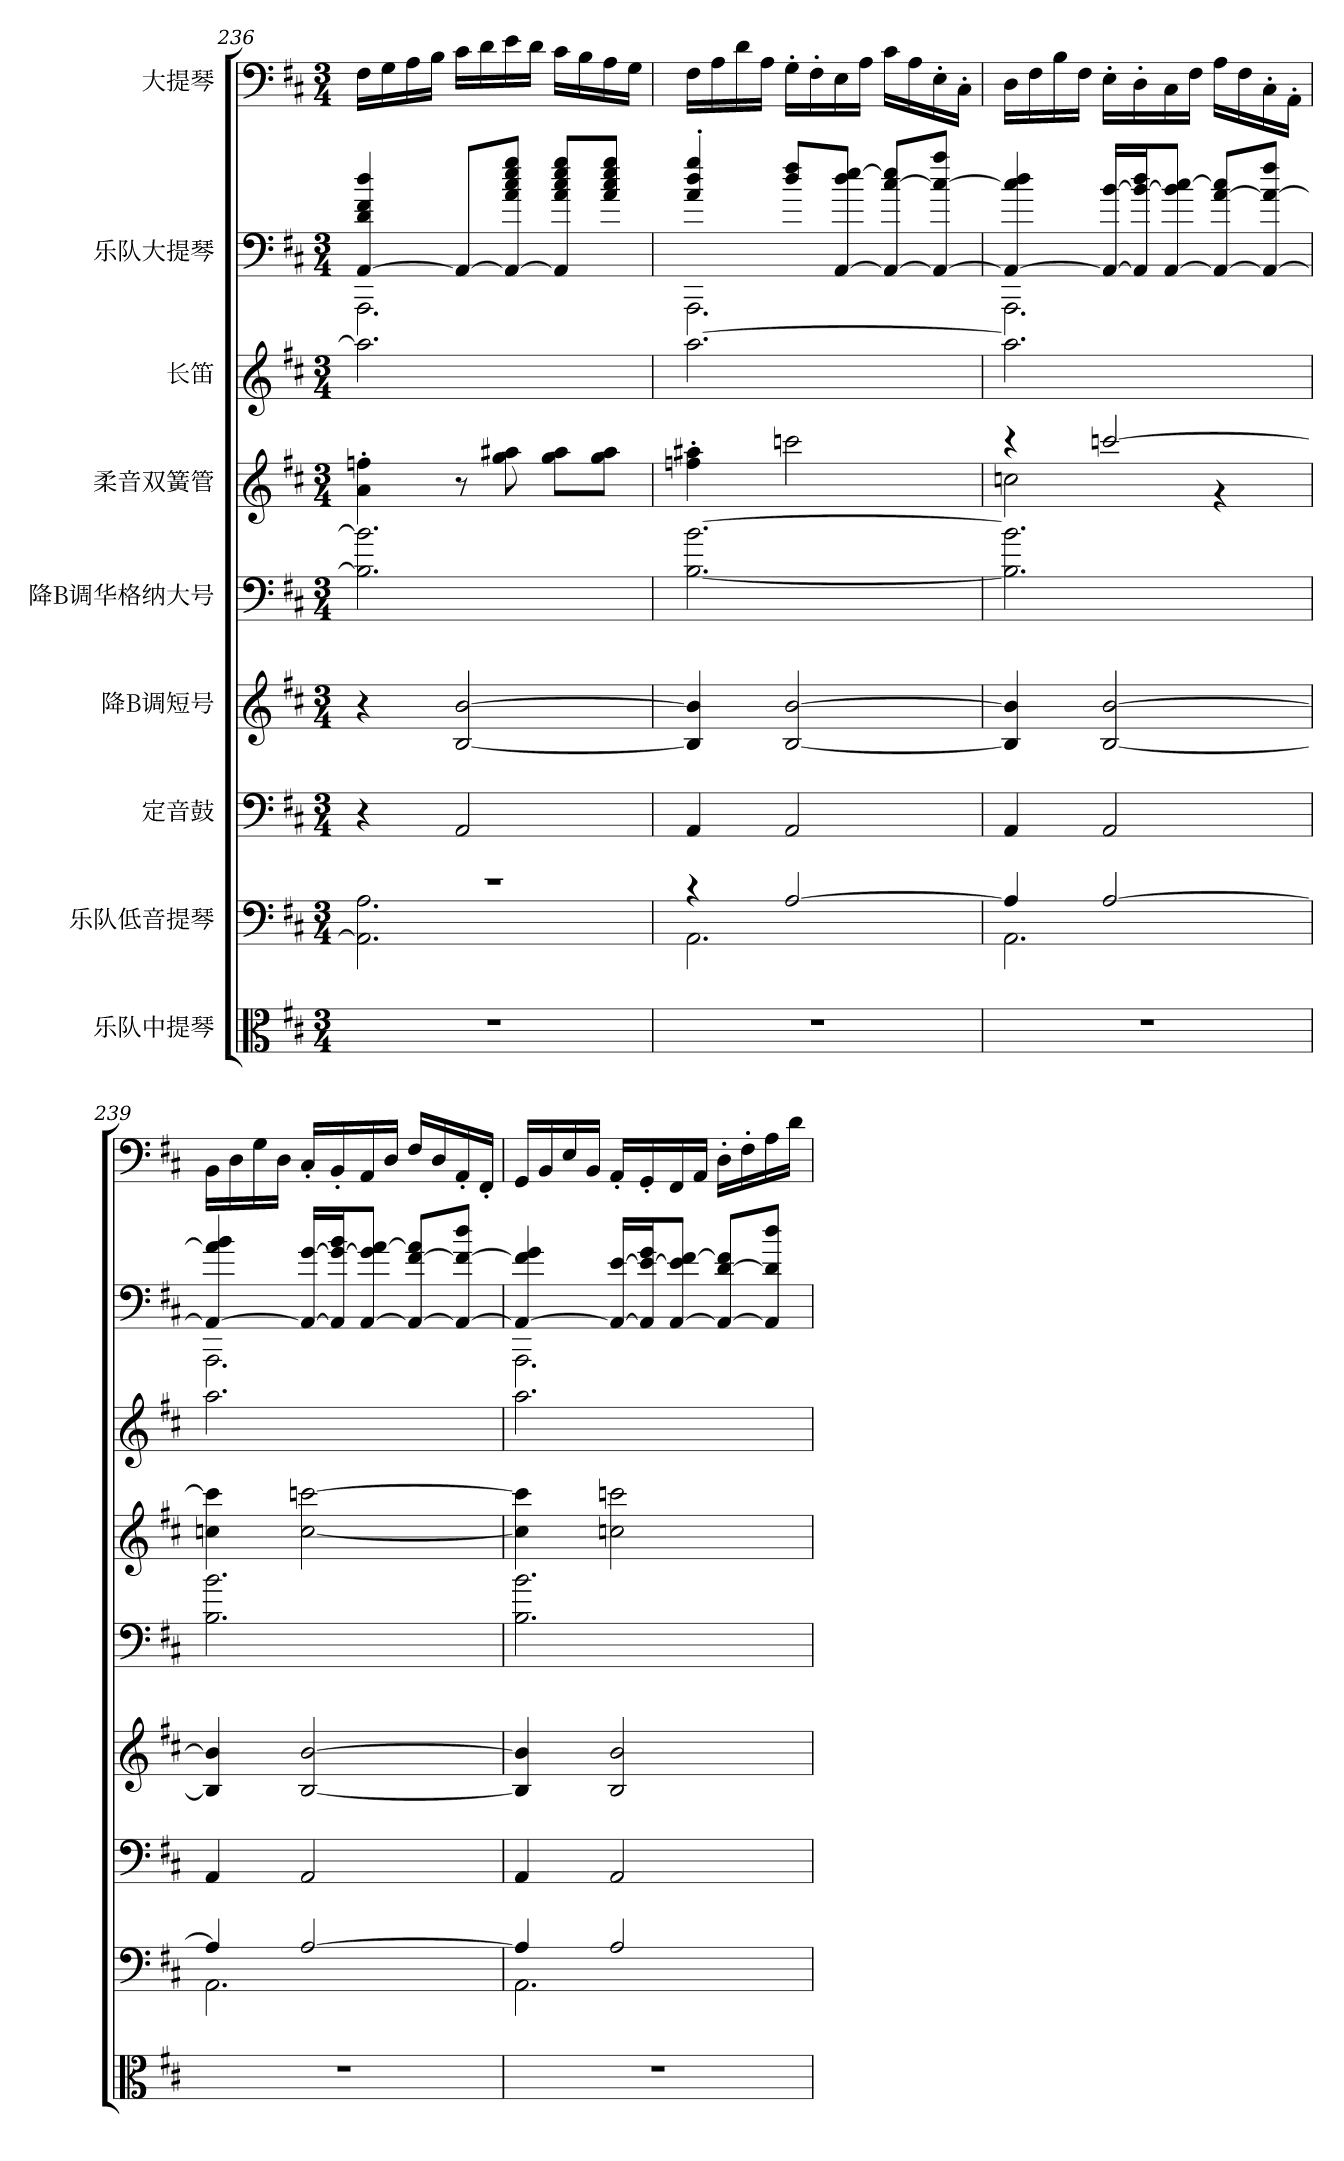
**kern	**kern	**kern	**kern	**kern	**kern	**kern	**kern	**kern
*part9	*part8	*part7	*part6	*part5	*part4	*part3	*part2	*part1
*staff9	*staff8	*staff7	*staff6	*staff5	*staff4	*staff3	*staff2	*staff1
*I"乐队中提琴	*I"乐队低音提琴	*I"定音鼓	*I"降B调短号	*I"降B调华格纳大号	*I"柔音双簧管	*I"长笛	*I"乐队大提琴	*I"大提琴
*clefC3	*clefF4	*clefF4	*clefG2	*clefF4	*clefG2	*clefG2	*clefF4	*clefF4
*	*ITrd7c12	*	*ITrd1c2	*ITrd1c2	*ITrd2c3	*	*	*
*k[f#c#]	*k[f#c#]	*k[f#c#]	*k[]	*k[]	*k[f#c#g#d#a#]	*k[f#c#]	*k[f#c#]	*k[f#c#]
*M3/4	*M3/4	*M3/4	*M3/4	*M3/4	*M3/4	*M3/4	*M3/4	*M3/4
=236	=236	=236	=236	=236	=236	=236	=236	=236
*	*^	*	*	*	*	*	*^	*
2.r	2.r	2.AAA\] 2.AA\	4r	4r	2.A\] 2.a\]	4f#\' 4ddn\'	2.aa\]	[4AA/ 4d/ 4f#/ 4dd/	2.AAA\	16F#\LL
.	.	.	.	.	.	.	.	.	.	16G\
.	.	.	.	.	.	.	.	.	.	16A\
.	.	.	.	.	.	.	.	.	.	16B\JJ
.	.	.	2AA/	[2A/ [2a/	.	8r	.	8AA/L_	.	16c#\LL
.	.	.	.	.	.	.	.	.	.	16d\
.	.	.	.	.	.	8ee\ 8ff##X\	.	8AA/_ 8a/ 8cc#/ 8ee/ 8gg/J	.	16e\
.	.	.	.	.	.	.	.	.	.	16d\JJ
.	.	.	.	.	.	8ee\ 8ff##\L	.	8AA/] 8a/ 8cc#/ 8ee/ 8gg/L	.	16c#\LL
.	.	.	.	.	.	.	.	.	.	16B\
.	.	.	.	.	.	8ee\ 8ff##\J	.	8a/ 8cc#/ 8ee/ 8gg/J	.	16A\
.	.	.	.	.	.	.	.	.	.	16G\JJ
=237	=237	=237	=237	=237	=237	=237	=237	=237	=237	=237
2.r	4r	2.AAA\	4AA/	4A/] 4a/]	[2.A\ [2.a\	4ddn\' 4ff##X\'	[2.aa\	4a/' 4dd/' 4gg/'	2.AAA\	16F#\LL
.	.	.	.	.	.	.	.	.	.	16A\
.	.	.	.	.	.	.	.	.	.	16d\
.	.	.	.	.	.	.	.	.	.	16A\JJ
.	[2AA/	.	2AA/	[2A/ [2a/	.	2aan\	.	8dd/ 8ff#/L	.	16G'\LL
.	.	.	.	.	.	.	.	.	.	16F#'\
.	.	.	.	.	.	.	.	[8AA/ 8dd/ [8ee/J	.	16E\
.	.	.	.	.	.	.	.	.	.	16A\JJ
.	.	.	.	.	.	.	.	8AA/_ [8cc#/ 8ee/]L	.	16c#\LL
.	.	.	.	.	.	.	.	.	.	16A\
.	.	.	.	.	.	.	.	8AA/_ 8cc#/_ 8aa/J	.	16E'\
.	.	.	.	.	.	.	.	.	.	16C#'\JJ
!!LO:PB:g=z
=238	=238	=238	=238	=238	=238	=238	=238	=238	=238	=238
*	*	*	*	*	*	*^	*	*	*	*
2.r	4AA/]	2.AAA\	4AA/	4A/] 4a/]	2.A\] 2.a\]	4r	2an\	2.aa\]	4AA/_ 4cc#/] 4dd/	2.AAA\	16D\LL
.	.	.	.	.	.	.	.	.	.	.	16F#\
.	.	.	.	.	.	.	.	.	.	.	16B\
.	.	.	.	.	.	.	.	.	.	.	16F#\JJ
.	[2AA/	.	2AA/	[2A/ [2a/	.	[2aan/	.	.	16AA/_ [16b/LL	.	16E'\LL
.	.	.	.	.	.	.	.	.	16AA/] 16b/_ 16dd/J	.	16D'\
.	.	.	.	.	.	.	.	.	[8AA/ 8b/] [8cc#/J	.	16C#\
.	.	.	.	.	.	.	.	.	.	.	16F#\JJ
.	.	.	.	.	.	.	4r	.	8AA/_ [8a/ 8cc#/]L	.	16A\LL
.	.	.	.	.	.	.	.	.	.	.	16F#\
.	.	.	.	.	.	.	.	.	8AA/_ 8a/_ 8ff#/J	.	16C#'\
.	.	.	.	.	.	.	.	.	.	.	16AA'\JJ
*	*	*	*	*	*	*v	*v	*	*	*	*
=239	=239	=239	=239	=239	=239	=239	=239	=239	=239	=239
2.r	4AA/]	2.AAA\	4AA/	4A/] 4a/]	2.A\ 2.a\	4an\ 4aa\]	2.aa\	4AA/_ 4a/] 4b/	2.AAA\	16BB\LL
.	.	.	.	.	.	.	.	.	.	16D\
.	.	.	.	.	.	.	.	.	.	16G\
.	.	.	.	.	.	.	.	.	.	16D\JJ
.	[2AA/	.	2AA/	[2A/ [2a/	.	[2a\ [2aan\	.	16AA/_ [16g/LL	.	16C#'/LL
.	.	.	.	.	.	.	.	16AA/] 16g/_ 16b/J	.	16BB'/
.	.	.	.	.	.	.	.	[8AA/ 8g/] [8a/J	.	16AA/
.	.	.	.	.	.	.	.	.	.	16D/JJ
.	.	.	.	.	.	.	.	8AA/_ [8f#/ 8a/]L	.	16F#/LL
.	.	.	.	.	.	.	.	.	.	16D/
.	.	.	.	.	.	.	.	8AA/_ 8f#/_ 8dd/J	.	16AA'/
.	.	.	.	.	.	.	.	.	.	16FF#'/JJ
!!LO:PB:g=z
=240	=240	=240	=240	=240	=240	=240	=240	=240	=240	=240
2.r	4AA/]	2.AAA\	4AA/	4A/] 4a/]	2.A\ 2.a\	4a\] 4aa\]	2.aa\	4AA/_ 4f#/] 4g/	2.AAA\	16GG/LL
.	.	.	.	.	.	.	.	.	.	16BB/
.	.	.	.	.	.	.	.	.	.	16E/
.	.	.	.	.	.	.	.	.	.	16BB/JJ
.	2AA/	.	2AA/	2A/ 2a/	.	2an\ 2aan\	.	16AA/_ [16e/LL	.	16AA'/LL
.	.	.	.	.	.	.	.	16AA/] 16e/_ 16g/J	.	16GG'/
.	.	.	.	.	.	.	.	[8AA/ 8e/] [8f#/J	.	16FF#/
.	.	.	.	.	.	.	.	.	.	16AA/JJ
.	.	.	.	.	.	.	.	8AA/_ [8d/ 8f#/]L	.	16D'\LL
.	.	.	.	.	.	.	.	.	.	16F#'\
.	.	.	.	.	.	.	.	8AA/] 8d/] 8dd/J	.	16A\
.	.	.	.	.	.	.	.	.	.	16d\JJ
*	*v	*v	*	*	*	*	*	*v	*v	*
=	=	=	=	=	=	=	=	=
*-	*-	*-	*-	*-	*-	*-	*-	*-
